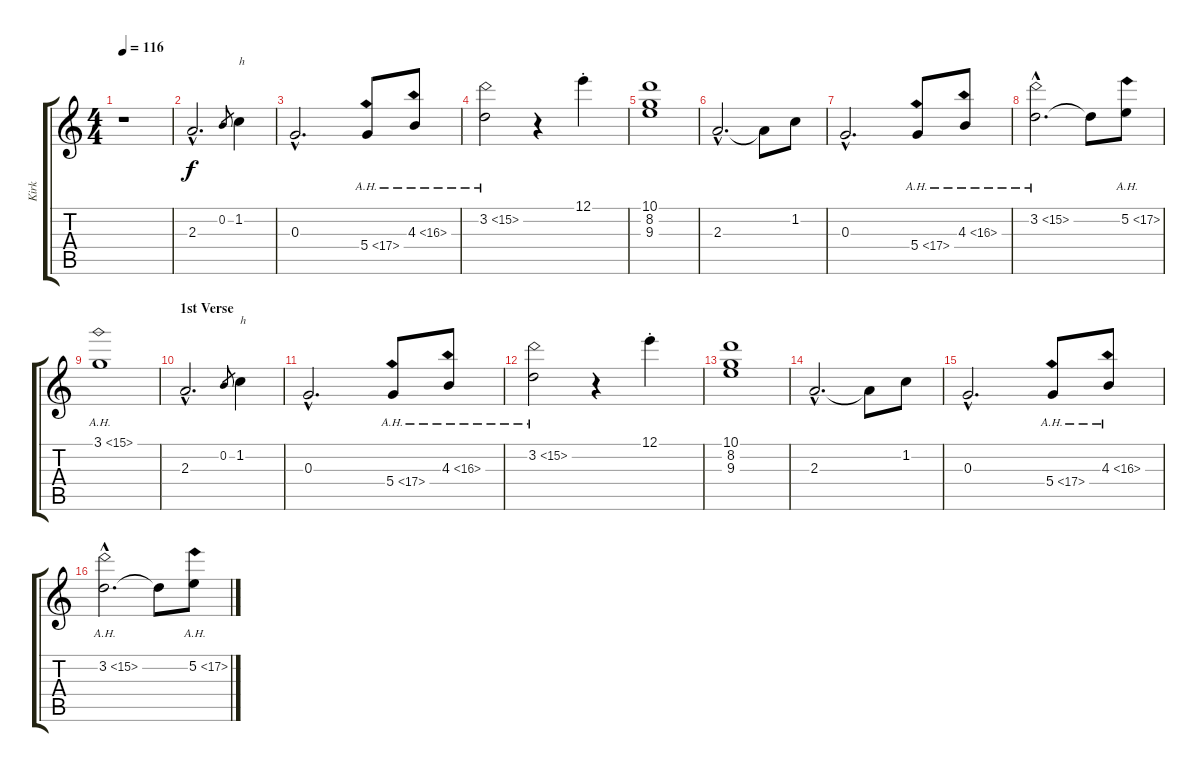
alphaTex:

\track ("Kirk" "Kirk") {instrument distortionguitar}
\staff {score tabs}
\tuning (E4 B3 G3 D3 A2 E2) {hide}
\ts (4 4)
\tempo 116
\clef g2
\ks aminor
r.1{dy f} |
2.3{hac}.2{d instrument electricguitarclean} 0.2.8{gr} 1.2.4{txt "h"} |
0.3{hac}.2{d} 5.4{ah 12}.8 4.3{ah 12}.8 |
3.2{ah 12}.2 r.4 12.1{st}.4 |
(10.1 8.2 9.3).1 |
2.3{hac}.2{d} 2.3{t}.8 1.2.8 |
0.3{hac}.2{d} 5.4{ah 12}.8 4.3{ah 12}.8 |
3.2{ah 12 hac}.2{d} 3.2{t}.8 5.2{ah 12}.8 |
3.1{ah 12}.1 |
\section ("" "1st Verse")
2.3{hac}.2{d instrument electricguitarclean} 0.2.8{gr} 1.2.4{txt "h"} |
0.3{hac}.2{d} 5.4{ah 12}.8 4.3{ah 12}.8 |
3.2{ah 12}.2 r.4 12.1{st}.4 |
(10.1 8.2 9.3).1 |
2.3{hac}.2{d} 2.3{t}.8 1.2.8 |
0.3{hac}.2{d} 5.4{ah 12}.8 4.3{ah 12}.8 |
3.2{ah 12 hac}.2{d} 3.2{t}.8 5.2{ah 12}.8
